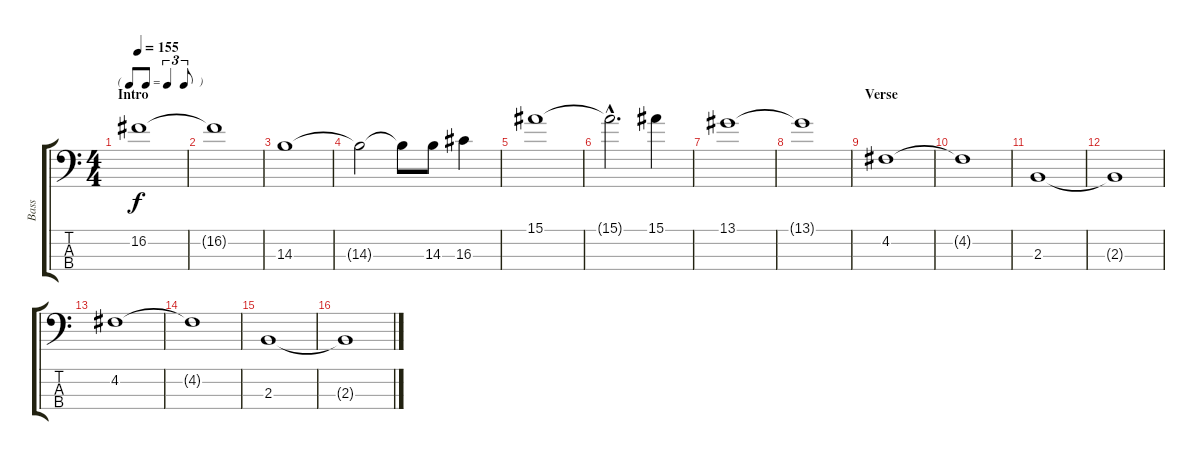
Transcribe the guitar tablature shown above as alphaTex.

\track ("Bass" "Bass") {instrument electricbassfinger}
\staff {score tabs}
\tuning (G2 D2 A1 E1) {hide}
\ts (4 4)
\tf triplet8th
\section ("" "Intro")
\tempo 155
\clef f4
\ks c
16.2.1{dy f volume 8 instrument electricbassfinger} |
16.2{t}.1 |
14.3.1 |
14.3{t}.2 14.3{t}.8 14.3.8 16.3.4 |
15.1.1 |
15.1{hac t}.2{d} 15.1.4 |
13.1.1 |
13.1{t}.1 |
\section ("" "Verse")
4.2.1{volume 16} |
4.2{t}.1 |
2.3.1 |
2.3{t}.1 |
4.2.1 |
4.2{t}.1 |
2.3.1 |
2.3{t}.1
